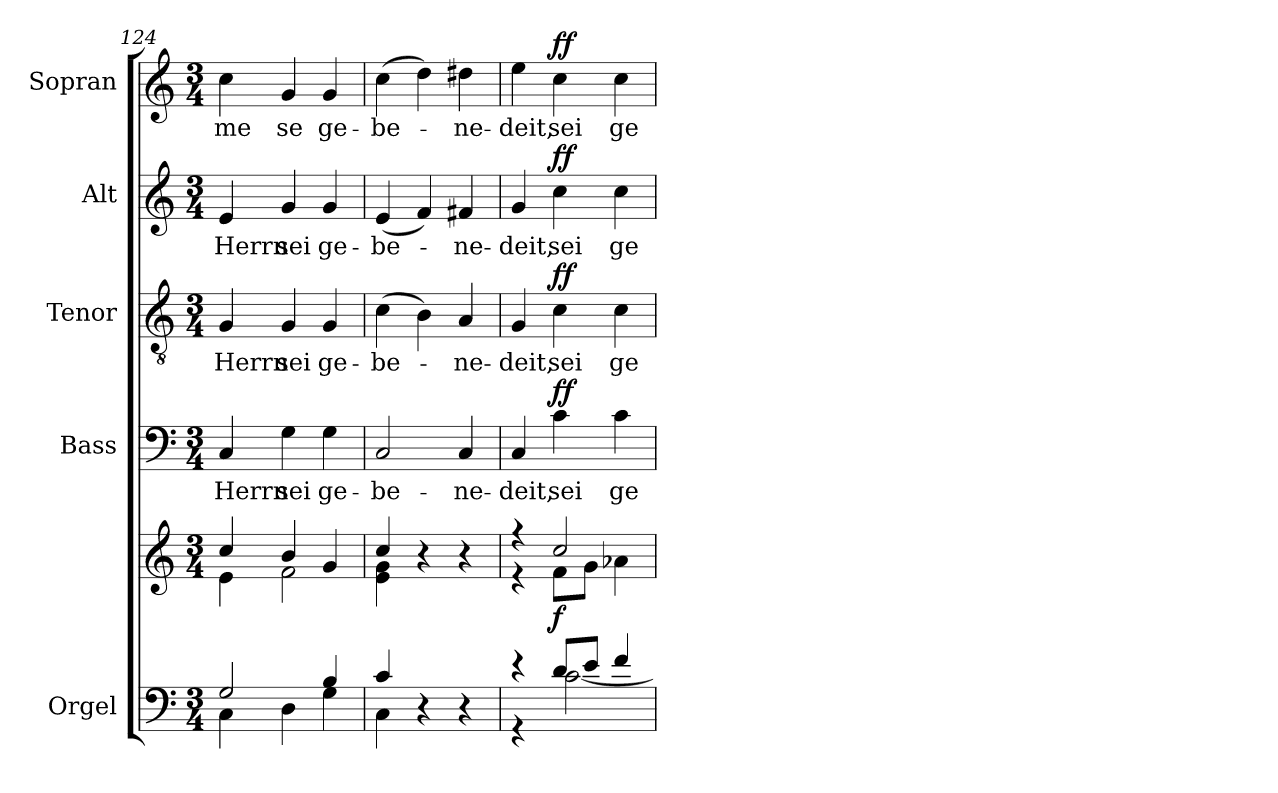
**kern	**kern	**dynam	**kern	**text	**dynam	**kern	**text	**dynam	**kern	**text	**dynam	**kern	**text	**dynam
*part5	*part5	*part5	*part4	*part4	*part4	*part3	*part3	*part3	*part2	*part2	*part2	*part1	*part1	*part1
*staff6	*staff5	*staff5/6	*staff4	*staff4	*staff4	*staff3	*staff3	*staff3	*staff2	*staff2	*staff2	*staff1	*staff1	*staff1
*I"Orgel	*	*	*I"Bass	*	*	*I"Tenor	*	*	*I"Alt	*	*	*I"Sopran	*	*
*I'Org.	*	*	*I'B	*	*	*I'T	*	*	*I'A	*	*	*I'S	*	*
*clefF4	*clefG2	*	*clefF4	*	*	*clefGv2	*	*	*clefG2	*	*	*clefG2	*	*
*k[]	*k[]	*	*k[]	*	*	*k[]	*	*	*k[]	*	*	*k[]	*	*
*C:	*C:	*	*C:	*	*	*C:	*	*	*C:	*	*	*C:	*	*
*M3/4	*M3/4	*	*M3/4	*	*	*M3/4	*	*	*M3/4	*	*	*M3/4	*	*
=124	=124	=124	=124	=124	=124	=124	=124	=124	=124	=124	=124	=124	=124	=124
*^	*^	*	*	*	*	*	*	*	*	*	*	*	*	*
!	!	!	!	!	!	!LO:LY:b	!	!	!LO:LY:b	!	!	!LO:LY:b	!	!	!LO:LY:b	!
2G/	4C\	4cc/	4e\	.	4C/	Herrn	.	4G/	Herrn	.	4e/	Herrn	.	4cc\	-me	.
!	!	!	!	!	!	!LO:LY:b	!	!	!LO:LY:b	!	!	!LO:LY:b	!	!	!LO:LY:b	!
.	4D\	4b/	2f\	.	4G\	sei	.	4G/	sei	.	4g/	sei	.	4g/	se	.
!	!	!	!	!	!	!LO:LY:b	!	!	!LO:LY:b	!	!	!LO:LY:b	!	!	!LO:LY:b	!
4B/	4G\	4g/	.	.	4G\	ge-	.	4G/	ge-	.	4g/	ge-	.	4g/	ge-	.
!!LO:PB:g=z
=125	=125	=125	=125	=125	=125	=125	=125	=125	=125	=125	=125	=125	=125	=125	=125	=125
!	!	!	!	!	!	!LO:LY:b	!	!	!LO:LY:b	!	!	!LO:LY:b	!	!	!LO:LY:b	!
4c/	4C\	4cc/	4e\ 4g\	.	2C/	-be-	.	(>4c\	-be-	.	(<4e/	-be-	.	(>4cc\	-be-	.
4r	2ryy	4r	2ryy	.	.	.	.	4B\)	.	.	4f/)	.	.	4dd\)	.	.
!	!	!	!	!	!	!LO:LY:b	!	!	!LO:LY:b	!	!	!LO:LY:b	!	!	!LO:LY:b	!
4r	.	4r	.	.	4C/	-ne-	.	4A/	-ne-	.	4f#X/	-ne-	.	4dd#X\	-ne-	.
=126	=126	=126	=126	=126	=126	=126	=126	=126	=126	=126	=126	=126	=126	=126	=126	=126
!	!	!	!	!	!	!LO:LY:b	!	!	!LO:LY:b	!	!	!LO:LY:b	!	!	!LO:LY:b	!
4r	4r	4r	4r	.	4C/	-deit,	.	4G/	-deit,	.	4g/	-deit,	.	4ee\	-deit,	.
!	!	!	!	!LO:DY:b	!	!LO:LY:b	!LO:DY:a	!	!LO:LY:b	!LO:DY:a	!	!LO:LY:b	!LO:DY:a	!	!LO:LY:b	!LO:DY:a
8d/L	[<2c\	2cc/	8f\L	f	4c\	sei	ff	4c\	sei	ff	4cc\	sei	ff	4cc\	sei	ff
8e/J	.	.	8g\J	.	.	.	.	.	.	.	.	.	.	.	.	.
!	!	!	!	!	!	!LO:LY:b	!	!	!LO:LY:b	!	!	!LO:LY:b	!	!	!LO:LY:b	!
4f/	.	.	4a-X\	.	4c\	ge-	.	4c\	ge-	.	4cc\	ge-	.	4cc\	ge-	.
*v	*v	*	*	*	*	*	*	*	*	*	*	*	*	*	*	*
*	*v	*v	*	*	*	*	*	*	*	*	*	*	*	*	*
=	=	=	=	=	=	=	=	=	=	=	=	=	=	=
*-	*-	*-	*-	*-	*-	*-	*-	*-	*-	*-	*-	*-	*-	*-
